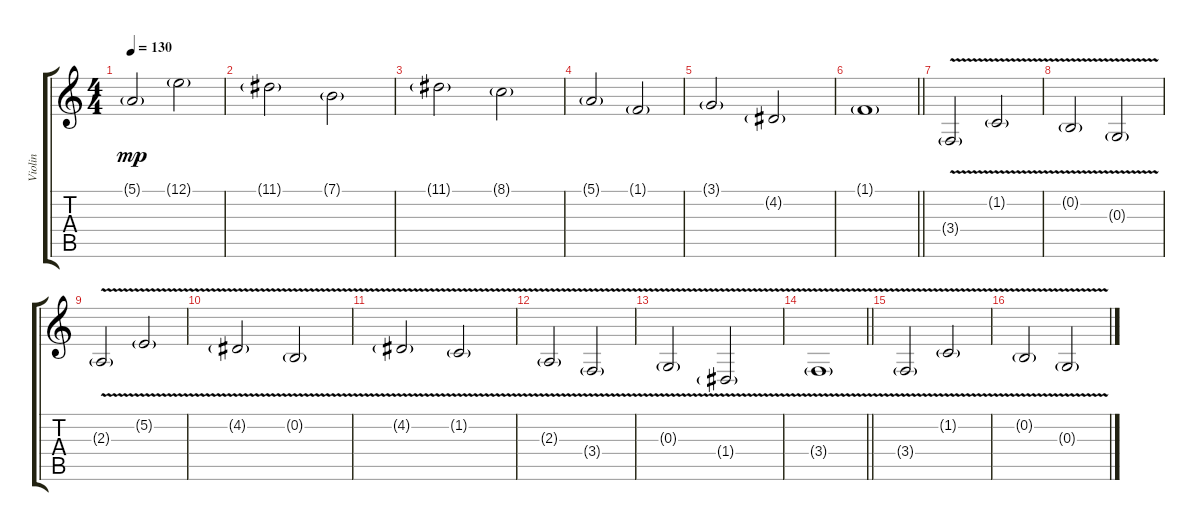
\track ("Violin" "Violin") {instrument violin}
\staff {score tabs}
\tuning (E4 B3 G3 D3 A2 E2) {hide}
\ts (4 4)
\tempo 130
\clef g2
\ks c
5.1{g}.2{dy mp} 12.1{g}.2 |
11.1{g}.2 7.1{g}.2 |
11.1{g}.2 8.1{g}.2 |
5.1{g}.2 1.1{g}.2 |
3.1{g}.2 4.2{g}.2 |
\barLineRight lightlight
1.1{g}.1 |
3.4{v g}.2{instrument distortionguitar} 1.2{v g}.2 |
0.2{v g}.2 0.3{v g}.2 |
2.3{v g}.2 5.2{v g}.2 |
4.2{v g}.2 0.2{v g}.2 |
4.2{v g}.2 1.2{v g}.2 |
2.3{v g}.2 3.4{v g}.2 |
0.3{v g}.2 1.4{v g}.2 |
\barLineRight lightlight
3.4{v g}.1 |
3.4{v g}.2 1.2{v g}.2 |
0.2{v g}.2 0.3{v g}.2
